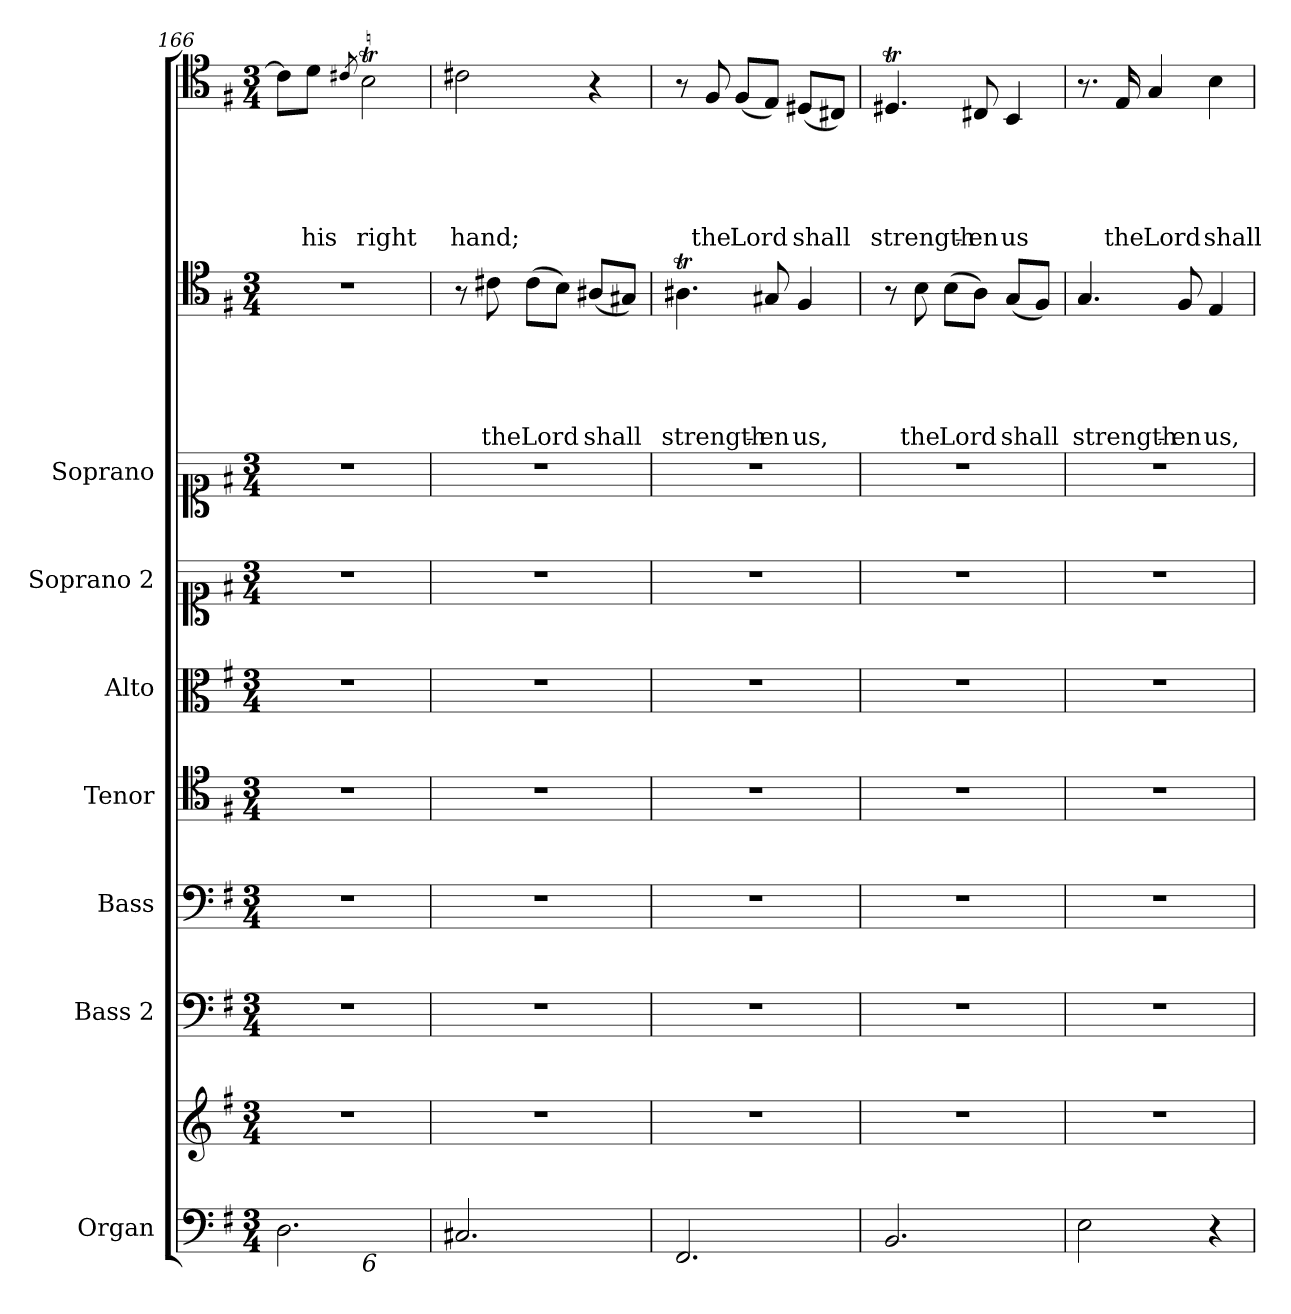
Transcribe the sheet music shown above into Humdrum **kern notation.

**kern	**kern	**kern	**kern	**kern	**kern	**kern	**kern	**kern	**text	**text	**text	**text	**text	**kern	**text	**text	**text	**text	**text
*part9	*part9	*part8	*part7	*part6	*part5	*part4	*part3	*part2	*part2	*part2	*part2	*part2	*part2	*part1	*part1	*part1	*part1	*part1	*part1
*staff10	*staff9	*staff8	*staff7	*staff6	*staff5	*staff4	*staff3	*staff2	*staff2	*staff2	*staff2	*staff2	*staff2	*staff1	*staff1	*staff1	*staff1	*staff1	*staff1
*I"Organ	*	*I"Bass 2	*I"Bass	*I"Tenor	*I"Alto	*I"Soprano 2	*I"Soprano	*	*	*	*	*	*	*	*	*	*	*	*
*I'Org.	*	*I'B	*I'B	*I'T	*I'A	*I'S	*I'S	*	*	*	*	*	*	*	*	*	*	*	*
*clefF4	*clefG2	*clefF4	*clefF4	*clefC4	*clefC3	*clefC1	*clefC1	*clefC4	*	*	*	*	*	*clefC4	*	*	*	*	*
*k[f#]	*k[f#]	*k[f#]	*k[f#]	*k[f#]	*k[f#]	*k[f#]	*k[f#]	*k[f#]	*	*	*	*	*	*k[f#]	*	*	*	*	*
*G:	*G:	*G:	*G:	*G:	*G:	*G:	*G:	*G:	*	*	*	*	*	*G:	*	*	*	*	*
*M3/4	*M3/4	*M3/4	*M3/4	*M3/4	*M3/4	*M3/4	*M3/4	*M3/4	*	*	*	*	*	*M3/4	*	*	*	*	*
=166	=166	=166	=166	=166	=166	=166	=166	=166	=166	=166	=166	=166	=166	=166	=166	=166	=166	=166	=166
!LO:TX:b:i:t=7	!	!	!	!	!	!	!	!	!	!	!	!	!	!	!	!	!	!	!
*^	*	*	*	*	*	*	*	*	*	*	*	*	*	*	*	*	*	*	*
2.D\	4ryy	2.r	2.r	2.r	2.r	2.r	2.r	2.r	2.r	.	.	.	.	.	8c#\L]	.	.	.	.	.
!	!	!	!	!	!	!	!	!	!	!	!	!	!	!	!	!	!	!	!	!LO:LY:b
.	.	.	.	.	.	.	.	.	.	.	.	.	.	.	8d\J	.	.	.	.	his
.	.	.	.	.	.	.	.	.	.	.	.	.	.	.	8qc#X/	.	.	.	.	.
!	!LO:TX:b:i:t=6	!	!	!	!	!	!	!	!	!	!	!	!	!	!	!	!	!	!	!
!	!	!	!	!	!	!	!	!	!	!	!	!	!	!	!	!	!	!	!	!LO:LY:b
.	2ryy	.	.	.	.	.	.	.	.	.	.	.	.	.	2Bt\	.	.	.	.	right
=167	=167	=167	=167	=167	=167	=167	=167	=167	=167	=167	=167	=167	=167	=167	=167	=167	=167	=167	=167	=167
!	!	!	!	!	!	!	!	!	!	!	!	!	!	!	!	!	!	!	!	!LO:LY:b
*v	*v	*	*	*	*	*	*	*	*	*	*	*	*	*	*	*	*	*	*	*
2.C#X/	2.r	2.r	2.r	2.r	2.r	2.r	2.r	8r	.	.	.	.	.	2c#X\	.	.	.	.	hand;
!	!	!	!	!	!	!	!	!	!	!	!	!	!LO:LY:b	!	!	!	!	!	!
.	.	.	.	.	.	.	.	8c#X\	.	.	.	.	the	.	.	.	.	.	.
!	!	!	!	!	!	!	!	!	!	!	!	!	!LO:LY:b	!	!	!	!	!	!
.	.	.	.	.	.	.	.	(>8c#\L	.	.	.	.	Lord	.	.	.	.	.	.
.	.	.	.	.	.	.	.	8B\J)	.	.	.	.	.	.	.	.	.	.	.
!	!	!	!	!	!	!	!	!	!	!	!	!	!LO:LY:b	!	!	!	!	!	!
.	.	.	.	.	.	.	.	(<8A#X/L	.	.	.	.	shall	4r	.	.	.	.	.
.	.	.	.	.	.	.	.	8G#X/J)	.	.	.	.	.	.	.	.	.	.	.
!!LO:PB:g=z
=168	=168	=168	=168	=168	=168	=168	=168	=168	=168	=168	=168	=168	=168	=168	=168	=168	=168	=168	=168
!	!	!	!	!	!	!	!	!	!	!	!	!	!LO:LY:b	!	!	!	!	!	!
2.FF#/	2.r	2.r	2.r	2.r	2.r	2.r	2.r	4.A#Xt\	.	.	.	.	strength-	8r	.	.	.	.	.
!	!	!	!	!	!	!	!	!	!	!	!	!	!	!	!	!	!	!	!LO:LY:b
.	.	.	.	.	.	.	.	.	.	.	.	.	.	8F#/	.	.	.	.	the
!	!	!	!	!	!	!	!	!	!	!	!	!	!	!	!	!	!	!	!LO:LY:b
.	.	.	.	.	.	.	.	.	.	.	.	.	.	(<8F#/L	.	.	.	.	Lord
!	!	!	!	!	!	!	!	!	!	!	!	!	!LO:LY:b	!	!	!	!	!	!
.	.	.	.	.	.	.	.	8G#X/	.	.	.	.	-en	8E/J)	.	.	.	.	.
!	!	!	!	!	!	!	!	!	!	!	!	!	!LO:LY:b	!	!	!	!	!	!LO:LY:b
.	.	.	.	.	.	.	.	4F#/	.	.	.	.	us,	(<8D#X/L	.	.	.	.	shall
.	.	.	.	.	.	.	.	.	.	.	.	.	.	8C#X/J)	.	.	.	.	.
=169	=169	=169	=169	=169	=169	=169	=169	=169	=169	=169	=169	=169	=169	=169	=169	=169	=169	=169	=169
!	!	!	!	!	!	!	!	!	!	!	!	!	!	!	!	!	!	!	!LO:LY:b
2.BB/	2.r	2.r	2.r	2.r	2.r	2.r	2.r	8r	.	.	.	.	.	4.D#Xt/	.	.	.	.	strength-
!	!	!	!	!	!	!	!	!	!	!	!	!	!LO:LY:b	!	!	!	!	!	!
.	.	.	.	.	.	.	.	8B\	.	.	.	.	the	.	.	.	.	.	.
!	!	!	!	!	!	!	!	!	!	!	!	!	!LO:LY:b	!	!	!	!	!	!
.	.	.	.	.	.	.	.	(>8B\L	.	.	.	.	Lord	.	.	.	.	.	.
!	!	!	!	!	!	!	!	!	!	!	!	!	!	!	!	!	!	!	!LO:LY:b
.	.	.	.	.	.	.	.	8A\J)	.	.	.	.	.	8C#X/	.	.	.	.	-en
!	!	!	!	!	!	!	!	!	!	!	!	!	!LO:LY:b	!	!	!	!	!	!LO:LY:b
.	.	.	.	.	.	.	.	(<8G/L	.	.	.	.	shall	4BB/	.	.	.	.	us
.	.	.	.	.	.	.	.	8F#/J)	.	.	.	.	.	.	.	.	.	.	.
=170	=170	=170	=170	=170	=170	=170	=170	=170	=170	=170	=170	=170	=170	=170	=170	=170	=170	=170	=170
!	!	!	!	!	!	!	!	!	!	!	!	!	!LO:LY:b	!	!	!	!	!	!
2E\	2.r	2.r	2.r	2.r	2.r	2.r	2.r	4.G/	.	.	.	.	strength-	8.r	.	.	.	.	.
!	!	!	!	!	!	!	!	!	!	!	!	!	!	!	!	!	!	!	!LO:LY:b
.	.	.	.	.	.	.	.	.	.	.	.	.	.	16E/	.	.	.	.	the
!	!	!	!	!	!	!	!	!	!	!	!	!	!	!	!	!	!	!	!LO:LY:b
.	.	.	.	.	.	.	.	.	.	.	.	.	.	4G/	.	.	.	.	Lord
!	!	!	!	!	!	!	!	!	!	!	!	!	!LO:LY:b	!	!	!	!	!	!
.	.	.	.	.	.	.	.	8F#/	.	.	.	.	-en	.	.	.	.	.	.
!	!	!	!	!	!	!	!	!	!	!	!	!	!LO:LY:b	!	!	!	!	!	!LO:LY:b
4r	.	.	.	.	.	.	.	4E/	.	.	.	.	us,	4B\	.	.	.	.	shall
=	=	=	=	=	=	=	=	=	=	=	=	=	=	=	=	=	=	=	=
*-	*-	*-	*-	*-	*-	*-	*-	*-	*-	*-	*-	*-	*-	*-	*-	*-	*-	*-	*-
